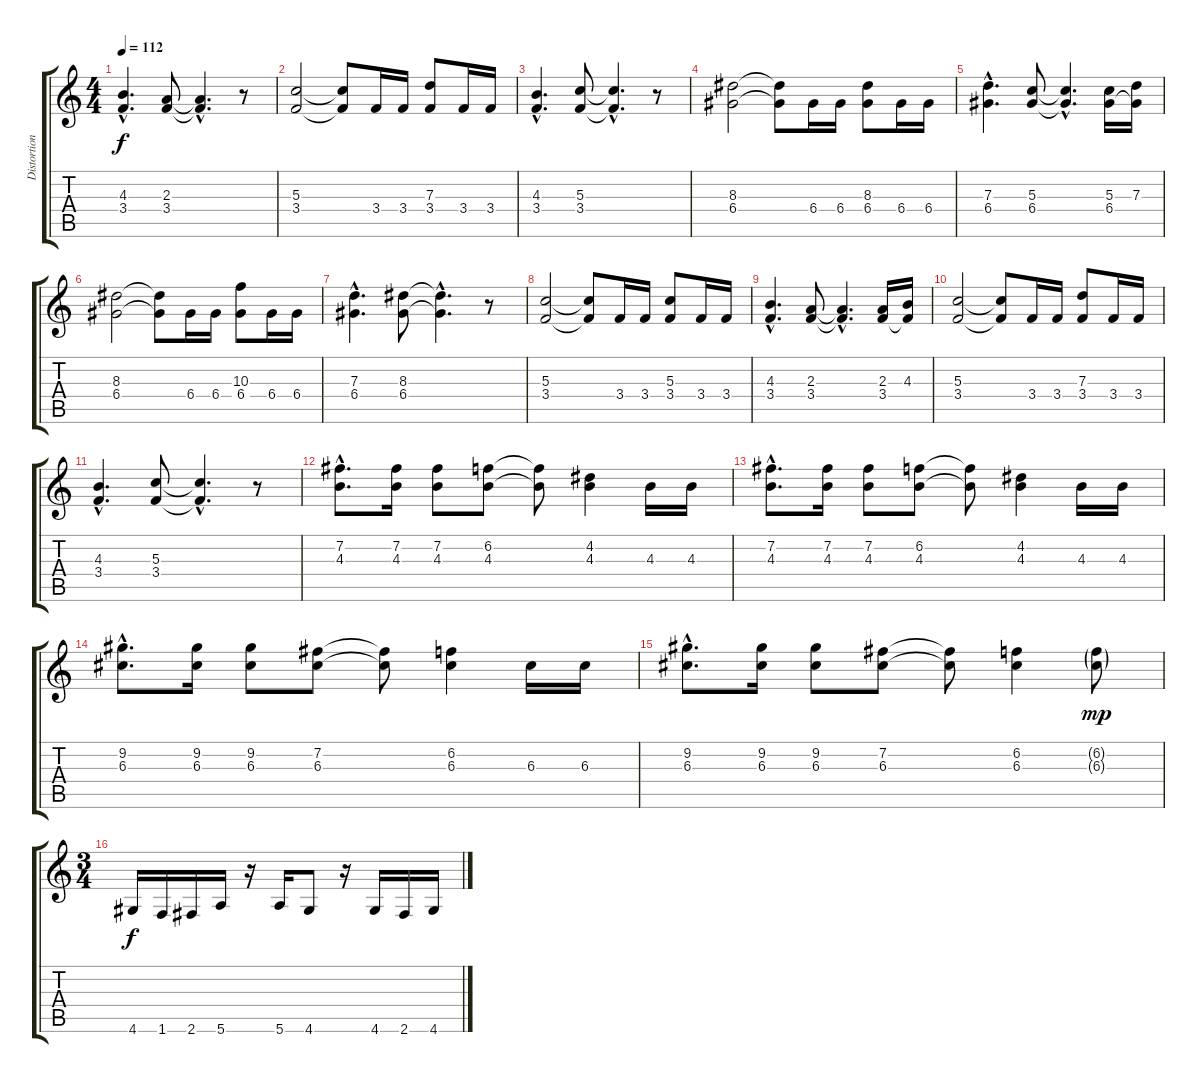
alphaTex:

\track ("Distortion Guitar" "Distortion") {instrument distortionguitar}
\staff {score tabs}
\tuning (E4 B3 G3 D3 A2 E2) {hide}
\ts (4 4)
\tempo 112
\clef g2
\ks c
(4.3{hac} 3.4{hac}).4{d dy f} (2.3 3.4).8 (2.3{hac t} 3.4{hac t}).4{d} r.8 |
(5.3 3.4).2 (5.3{t} 3.4{t}).8 3.4.16 3.4.16 (7.3 3.4).8 3.4.16 3.4.16 |
(4.3{hac} 3.4{hac}).4{d} (5.3 3.4).8 (5.3{hac t} 3.4{hac t}).4{d} r.8 |
(8.3 6.4).2 (8.3{t} 6.4{t}).8 6.4.16 6.4.16 (8.3 6.4).8 6.4.16 6.4.16 |
(7.3{hac} 6.4{hac}).4{d} (5.3 6.4).8 (5.3{hac t} 6.4{hac t}).4{d} (5.3 6.4).16 (7.3 6.4{t}).16 |
(8.3 6.4).2 (8.3{t} 6.4{t}).8 6.4.16 6.4.16 (10.3 6.4).8 6.4.16 6.4.16 |
(7.3{hac} 6.4{hac}).4{d} (8.3 6.4).8 (8.3{hac t} 6.4{hac t}).4{d} r.8 |
(5.3 3.4).2 (5.3{t} 3.4{t}).8 3.4.16 3.4.16 (5.3 3.4).8 3.4.16 3.4.16 |
(4.3{hac} 3.4{hac}).4{d} (2.3 3.4).8 (2.3{hac t} 3.4{hac t}).4{d} (2.3 3.4).16 (4.3 3.4{t}).16 |
(5.3 3.4).2 (5.3{t} 3.4{t}).8 3.4.16 3.4.16 (7.3 3.4).8 3.4.16 3.4.16 |
(4.3{hac} 3.4{hac}).4{d} (5.3 3.4).8 (5.3{hac t} 3.4{hac t}).4{d} r.8 |
(7.2{hac} 4.3{hac}).8{d} (7.2 4.3).16 (7.2 4.3).8 (6.2 4.3).8 (6.2{t} 4.3{t}).8 (4.2 4.3).4 4.3.16 4.3.16 |
(7.2{hac} 4.3{hac}).8{d} (7.2 4.3).16 (7.2 4.3).8 (6.2 4.3).8 (6.2{t} 4.3{t}).8 (4.2 4.3).4 4.3.16 4.3.16 |
(9.2{hac} 6.3{hac}).8{d} (9.2 6.3).16 (9.2 6.3).8 (7.2 6.3).8 (7.2{t} 6.3{t}).8 (6.2 6.3).4 6.3.16 6.3.16 |
(9.2{hac} 6.3{hac}).8{d} (9.2 6.3).16 (9.2 6.3).8 (7.2 6.3).8 (7.2{t} 6.3{t}).8 (6.2 6.3).4 (6.2{g} 6.3{g}).8{dy mp} |
\ts (3 4)
4.6.16{dy f} 1.6.16 2.6.16 5.6.16 r.16 5.6.16 4.6.8 r.16 4.6.16 2.6.16 4.6.16
